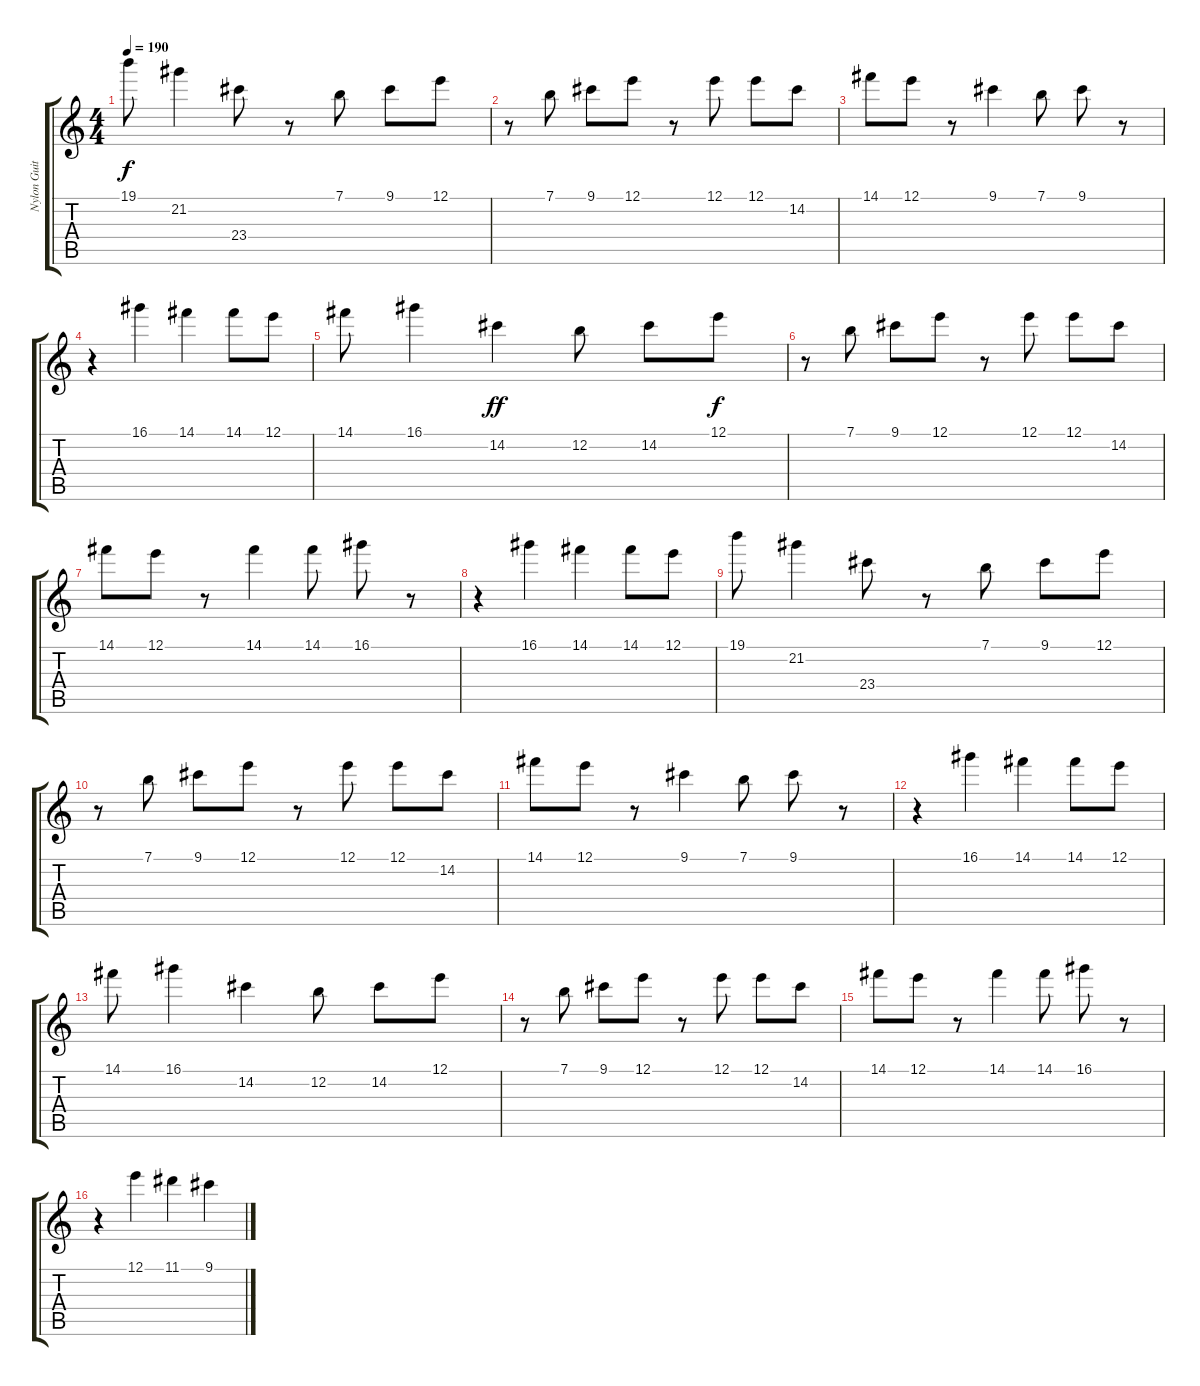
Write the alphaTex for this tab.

\track ("Nylon Guitar" "Nylon Guit") {instrument distortionguitar}
\staff {score tabs}
\tuning (E4 B3 G3 D3 A2 E2) {hide}
\ts (4 4)
\tempo 190
\clef g2
\ks c
19.1.8{dy f} 21.2.4 23.4.8 r.8 7.1.8 9.1.8 12.1.8 |
r.8 7.1.8 9.1.8 12.1.8 r.8 12.1.8 12.1.8 14.2.8 |
14.1.8 12.1.8 r.8 9.1.4 7.1.8 9.1.8 r.8 |
r.4 16.1.4 14.1.4 14.1.8 12.1.8 |
14.1.8 16.1.4 14.2.4{dy ff} 12.2.8 14.2.8 12.1.8{dy f} |
r.8 7.1.8 9.1.8 12.1.8 r.8 12.1.8 12.1.8 14.2.8 |
14.1.8 12.1.8 r.8 14.1.4 14.1.8 16.1.8 r.8 |
r.4 16.1.4 14.1.4 14.1.8 12.1.8 |
19.1.8 21.2.4 23.4.8 r.8 7.1.8 9.1.8 12.1.8 |
r.8 7.1.8 9.1.8 12.1.8 r.8 12.1.8 12.1.8 14.2.8 |
14.1.8 12.1.8 r.8 9.1.4 7.1.8 9.1.8 r.8 |
r.4 16.1.4 14.1.4 14.1.8 12.1.8 |
14.1.8 16.1.4 14.2.4 12.2.8 14.2.8 12.1.8 |
r.8 7.1.8 9.1.8 12.1.8 r.8 12.1.8 12.1.8 14.2.8 |
14.1.8 12.1.8 r.8 14.1.4 14.1.8 16.1.8 r.8 |
r.4 12.1.4 11.1.4 9.1.4
